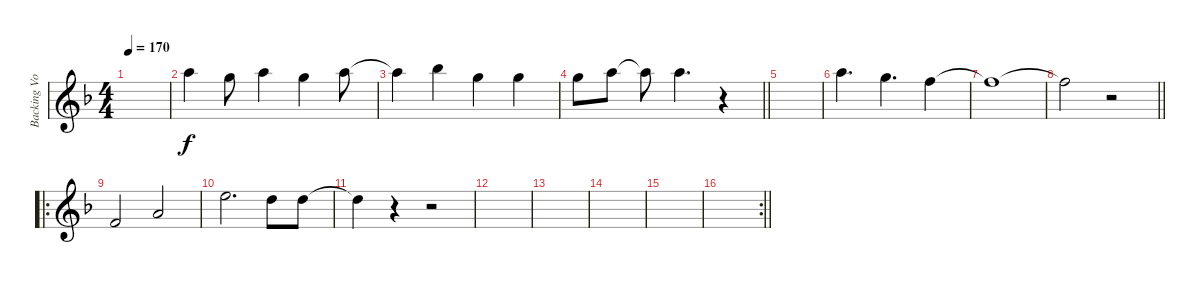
\track ("Backing Vocals" "Backing Vo") {instrument flute}
\staff {score}
\tuning (E4 B3 G3 D3 A2 E2 B1) {hide}
\ts (4 4)
\tempo 170
\clef g2
\ks f
|
17.1.4 15.1.8 17.1.4 15.1.4 17.1.8 |
17.1{t}.4 18.1.4 15.1.4 15.1.4 |
\barLineRight lightlight
15.1.8 17.1.8 17.1{t}.8 17.1.4{d} r.4 |
|
17.1.4{d} 15.1.4{d} 13.1.4 |
13.1{t}.1 |
\barLineRight lightlight
13.1{t}.2 r.2 |
\ro
1.1.2 5.1.2 |
12.1.2{d} 10.1.8 10.1.8 |
10.1{t}.4 r.4 r.2 |
|
|
|
|
\rc 2
\barLineRight lightlight
